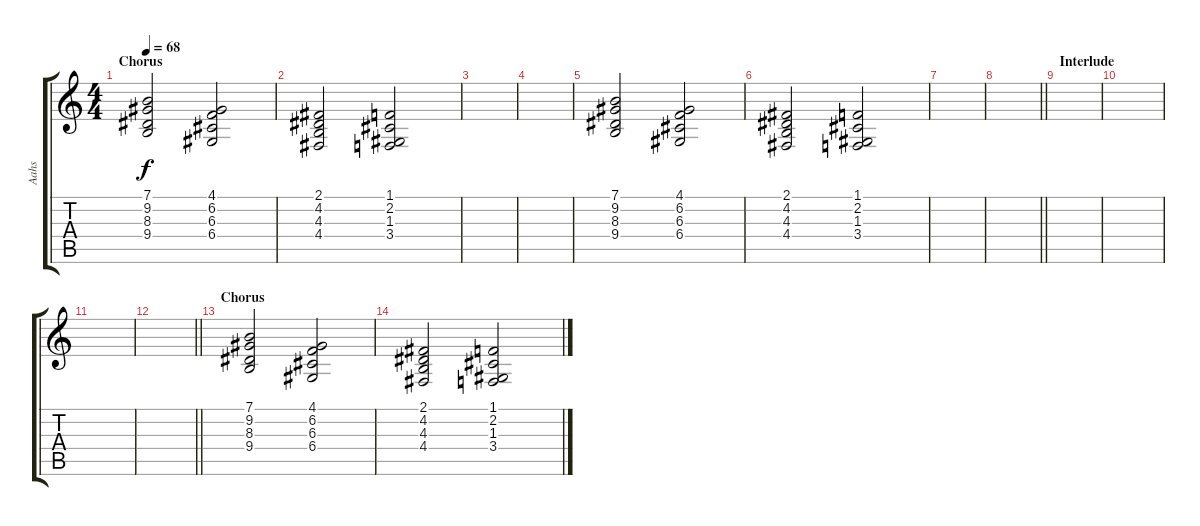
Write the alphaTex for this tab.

\track ("Aahs" "Aahs") {instrument choiraahs}
\staff {score tabs}
\tuning (E4 B3 G3 D3 A2 E2) {hide}
\ts (4 4)
\section ("" "Chorus")
\tempo 68
\clef g2
\ks c
(7.1 9.2 8.3 9.4).2{dy f} (4.1 6.2 6.3 6.4).2 |
(2.1 4.2 4.3 4.4).2 (1.1 2.2 1.3 3.4).2 |
|
|
(7.1 9.2 8.3 9.4).2 (4.1 6.2 6.3 6.4).2 |
(2.1 4.2 4.3 4.4).2 (1.1 2.2 1.3 3.4).2 |
|
\barLineRight lightlight
|
\section ("" "Interlude")
|
|
|
\barLineRight lightlight
|
\section ("" "Chorus")
(7.1 9.2 8.3 9.4).2 (4.1 6.2 6.3 6.4).2 |
(2.1 4.2 4.3 4.4).2 (1.1 2.2 1.3 3.4).2
